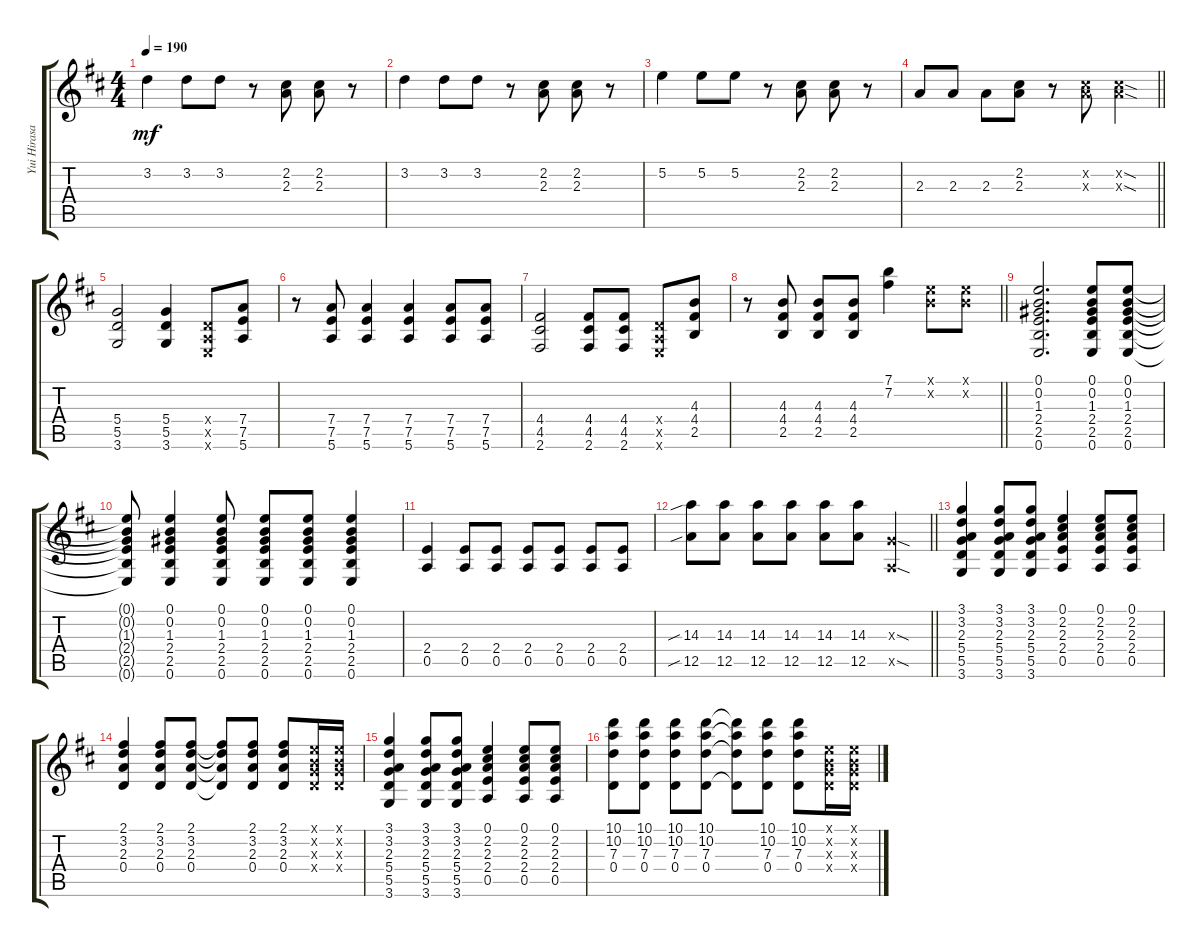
\track ("Yui Hirasawa" "Yui Hirasa") {instrument distortionguitar}
\staff {score tabs}
\tuning (E4 B3 G3 D3 A2 E2) {hide}
\ts (4 4)
\tempo 190
\clef g2
\ks d
3.2.4{dy mf} 3.2.8 3.2.8 r.8 (2.2 2.3).8 (2.2 2.3).8 r.8 |
3.2.4 3.2.8 3.2.8 r.8 (2.2 2.3).8 (2.2 2.3).8 r.8 |
5.2.4 5.2.8 5.2.8 r.8 (2.2 2.3).8 (2.2 2.3).8 r.8 |
\barLineRight lightlight
2.3.8 2.3.8 2.3.8 (2.2 2.3).8 r.8 (2.2{x} 2.3{x}).8 (2.2{sod x} 2.3{sod x}).4 |
\section ("" "")
(5.4 5.5 3.6).2 (5.4 5.5 3.6).4 (0.4{x} 0.5{x} 0.6{x}).8 (7.4 7.5 5.6).8 |
r.8 (7.4 7.5 5.6).8 (7.4 7.5 5.6).4 (7.4 7.5 5.6).4 (7.4 7.5 5.6).8 (7.4 7.5 5.6).8 |
(4.4 4.5 2.6).2 (4.4 4.5 2.6).8 (4.4 4.5 2.6).8 (0.4{x} 0.5{x} 0.6{x}).8 (4.3 4.4 2.5).8 |
\barLineRight lightlight
r.8 (4.3 4.4 2.5).8 (4.3 4.4 2.5).8 (4.3 4.4 2.5).8 (7.1 7.2).4 (0.1{x} 0.2{x}).8 (0.1{x} 0.2{x}).8 |
\section ("" "")
(0.1 0.2 1.3 2.4 2.5 0.6).2{d} (0.1 0.2 1.3 2.4 2.5 0.6).8 (0.1 0.2 1.3 2.4 2.5 0.6).8 |
(0.1{t} 0.2{t} 1.3{t} 2.4{t} 2.5{t} 0.6{t}).8 (0.1 0.2 1.3 2.4 2.5 0.6).4 (0.1 0.2 1.3 2.4 2.5 0.6).8 (0.1 0.2 1.3 2.4 2.5 0.6).8 (0.1 0.2 1.3 2.4 2.5 0.6).8 (0.1 0.2 1.3 2.4 2.5 0.6).4 |
(2.4 0.5).4 (2.4 0.5).8 (2.4 0.5).8 (2.4 0.5).8 (2.4 0.5).8 (2.4 0.5).8 (2.4 0.5).8 |
\barLineRight lightlight
(14.3{sib} 12.5{sib}).8 (14.3 12.5).8 (14.3 12.5).8 (14.3 12.5).8 (14.3 12.5).8 (14.3 12.5).8 (0.3{sod x} 0.5{sod x}).4 |
\section ("" "")
(3.1 3.2 2.3 5.4 5.5 3.6).4 (3.1 3.2 2.3 5.4 5.5 3.6).8 (3.1 3.2 2.3 5.4 5.5 3.6).8 (0.1 2.2 2.3 2.4 0.5).4 (0.1 2.2 2.3 2.4 0.5).8 (0.1 2.2 2.3 2.4 0.5).8 |
(2.1 3.2 2.3 0.4).4 (2.1 3.2 2.3 0.4).8 (2.1 3.2 2.3 0.4).8 (2.1{t} 3.2{t} 2.3{t} 0.4{t}).8 (2.1 3.2 2.3 0.4).8 (2.1 3.2 2.3 0.4).8 (0.1{x} 0.2{x} 0.3{x} 0.4{x}).16 (0.1{x} 0.2{x} 0.3{x} 0.4{x}).16 |
(3.1 3.2 2.3 5.4 5.5 3.6).4 (3.1 3.2 2.3 5.4 5.5 3.6).8 (3.1 3.2 2.3 5.4 5.5 3.6).8 (0.1 2.2 2.3 2.4 0.5).4 (0.1 2.2 2.3 2.4 0.5).8 (0.1 2.2 2.3 2.4 0.5).8 |
(10.1 10.2 7.3 0.4).8 (10.1 10.2 7.3 0.4).8 (10.1 10.2 7.3 0.4).8 (10.1 10.2 7.3 0.4).8 (10.1{t} 10.2{t} 7.3{t} 0.4{t}).8 (10.1 10.2 7.3 0.4).8 (10.1 10.2 7.3 0.4).8 (0.1{x} 0.2{x} 0.3{x} 0.4{x}).16 (0.1{x} 0.2{x} 0.3{x} 0.4{x}).16
